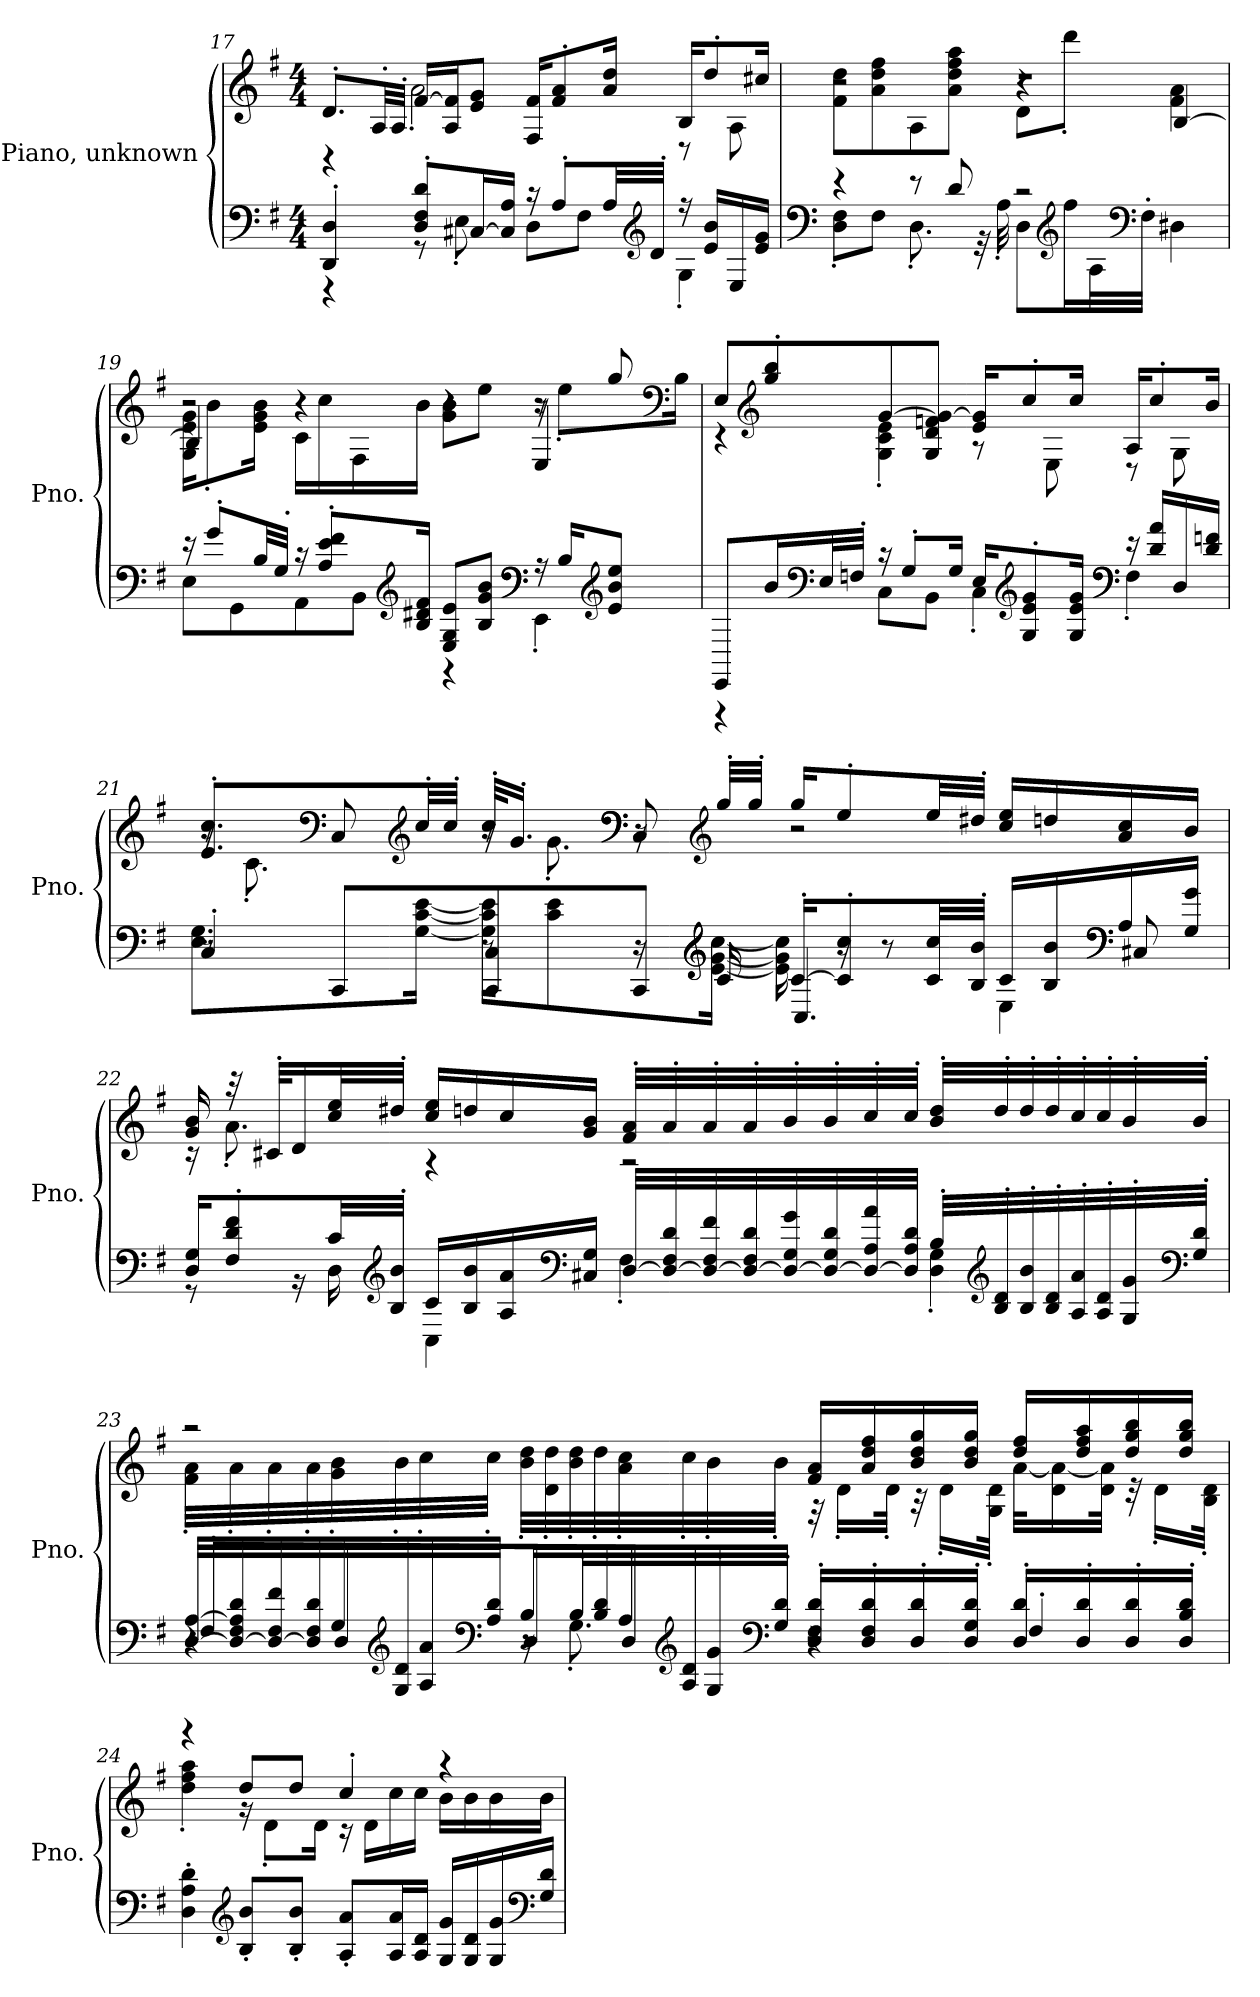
**kern	**kern
*part1	*part1
*staff2	*staff1
*I"Piano, unknown	*
*I'Pno.	*
!!LO:PB:g=z
*clefF4	*clefG2
*k[f#]	*k[f#]
*M4/4	*M4/4
=17	=17
*^	*^
4DD/' 4D/'	4r	8.d'/L	4r
.	.	32A'/LL	.
.	.	32A'/JJJ	.
8D/' 8F#/' 8d/'L	8r	[16f#/LL	2a'\
.	.	16A/ 16f#/]J	.
[16C#X/L	8E'\	8e/ 8g/J	.
16C#/] 16A/JJ	.	.	.
16r	8D\L	16F#/ 16f#/KL	.
8A'/L	.	8f#/' 8a/'	.
.	8F#\J	.	.
32A/LL	.	16a/ 16dd/Jk	.
*clefG2	*	*	*
32d'/JJJ	.	.	.
16r	4G'\	16B/KL	8r
16e/ 16b/LL	.	8dd'/	.
16E/	.	.	8A\
16e/ 16g/JJ	.	16cc#X/Jk	.
*	*	*v	*v
=18	=18	=18
*clefF4	*	*
*	*	*^
*	*	*	*^
4r	8D\' 8F#\'L	1r	8f#\ 8dd\L	2r
.	8F#\J	.	8a\ 8dd\ 8ff#\	.
8r	8.D'\	.	8A\	.
8d/	.	.	8a\ 8dd\ 8ff#\ 8aa\J	.
.	32r	.	.	.
.	32A'\	.	.	.
2r	8D\L	.	8d\L	4r
*clefG2	*	*	*	*
.	16ff#\L	.	8ddd'\J	.
.	32A\L	.	.	.
*clefF4	*	*	*	*
.	32F#'\JJJ	.	.	.
.	4D#X\	.	4f#\ 4a\	[4B/
!!LO:LB:g=z	!!	!!
=19	=19	=19	=19	=19
16r	8E\L	2r	16G\ 16e\ 16g\KL	4B/]
8g'/L	.	.	8b'\	.
.	8GG\	.	.	.
32B/LL	.	.	16e\ 16g\ 16b\Jk	.
32G'/JJJ	.	.	.	.
16r	8AA\	.	16c\LL	4r
8A/' 8e/' 8f#/'L	.	.	16cc\	.
.	8BB\J	.	16F#\	.
*clefG2	*	*	*	*
16B/ 16d#X/ 16f#/Jk	.	.	16b\JJ	.
8E/ 8G/ 8e/L	4r	4r	8g\ 8b\L	4r
8B/ 8g/ 8b/J	.	.	8ee\J	.
*clefF4	*	*	*	*
16r	4EE'\	8r	16r	4E/
16B/KL	.	.	8ee'\L	.
*clefG2	*	*	*	*
8e/ 8b/ 8ee/J	.	8gg/	.	.
*	*	*clefF4	*	*
.	.	.	16B\Jk	.
*	*	*	*v	*v
!!LO:LB:g=z
=20	=20	=20	=20
8EE/L	4r	8E/L	4r
*	*	*clefG2	*
16b/L	.	8gg/' 8bb/'	.
*clefF4	*	*	*
32E/L	.	.	.
32Fn'/JJJ	.	.	.
16r	8C\L	[8g/	4G\' 4c\' 4e\'
8G'/L	.	.	.
.	8BB\J	8G/ 8d/ 8fn/ 8g/_J	.
16G/Jk	.	.	.
16E/KL	4C'\	16e/ 16g/]KL	8r
*clefG2	*	*	*
8G/' 8e/' 8g/'	.	8cc'/	.
.	.	.	8E\
16G/ 16e/ 16g/Jk	.	16cc/Jk	.
*clefF4	*	*	*
16r	4F'\	16A/KL	8r
16d/ 16a/LL	.	8cc'/	.
16D/	.	.	8G\
16d/ 16fn/JJ	.	16b/Jk	.
!!LO:LB:g=z
=21	=21	=21	=21
*	*^	*	*^
4C'/	8.E\ 8.G\L	8r	8.e/' 8.cc/'L	16r	8r
.	.	.	.	8.c'\	.
*	*	*	*clefF4	*	*
.	.	8CC/L	.	.	8C/
*	*	*	*clefG2	*	*
.	[16G\ [16c\ [16e\Jk	.	32cc'/LL	.	.
.	.	.	32cc'/JJJ	.	.
8r	16G\] 16c\] 16e\]KL	8CC/ 8C/	32cc'/KLL	16r	8r
.	.	.	16.g'/JJ	.	.
.	8c\ 8e\	.	.	8.g'\	.
*	*	*	*clefF4	*	*
16r	.	8CC/J	16r	.	8C/
*clefG2	*	*	*clefG2	*	*
16c/	[16e\ [16g\ [16cc\Jk	.	32gg'/LLL	.	.
.	.	.	32gg'/JJJ	.	.
[16c'/KL	16e\] 16g\] 16cc\]	4.C/	16gg/KL	2r	2r
8c/]' 8cc/'	16r	.	8ee'/	.	.
.	8r	.	.	.	.
32c/ 32cc/LL	.	.	32ee/LL	.	.
32B/' 32b/'JJJ	.	.	32dd#X'/JJJ	.	.
16c/LL	4E\	.	16cc/ 16ee/LL	.	.
16B/ 16b/	.	.	16ddn/	.	.
*clefF4	*	*	*	*	*
16A/	.	8C#X/	16a/ 16cc/	.	.
16G/ 16g/JJ	.	.	16b/JJ	.	.
*	*v	*v	*	*	*
*	*	*	*v	*v
!!LO:LB:g=z
=22	=22	=22	=22
16D/ 16G/KL	8r	16g/ 16b/	16r
8F#/' 8d/' 8f#/'	.	32r	8.a'\
.	.	32c#X'/KLL	.
.	16r	16d/	.
32c/LL	16D\	32cc/ 32ee/L	.
*clefG2	*	*	*
32B/' 32b/'JJJ	.	32dd#X'/JJJ	.
16c/LL	4C\	16cc/ 16ee/LL	4r
16B/ 16b/	.	16ddn/	.
16A/ 16a/	.	16cc/	.
*clefF4	*	*	*
16C#X/ 16G/JJ	.	16g/ 16b/JJ	.
[32D/LLL	4F#'\	32f#/' 32a/'LLL	2r
32D/_ 32F#/ 32d/	.	32a'/	.
32D/_ 32F#/ 32f#/	.	32a'/	.
32D/_ 32F#/ 32d/	.	32a'/	.
32D/_ 32G/ 32g/	.	32b'/	.
32D/_ 32G/ 32d/	.	32b'/	.
32D/_ 32A/ 32a/	.	32cc'/	.
32D/] 32A/ 32d/JJJ	.	32cc'/JJJ	.
32B'/LLL	4D\' 4G\'	32b/' 32dd/'LLL	.
*clefG2	*	*	*
32B/' 32d/'	.	32dd'/	.
32B/' 32b/'	.	32dd'/	.
32B/' 32d/'	.	32dd'/	.
32A/' 32a/'	.	32cc'/	.
32A/' 32d/'	.	32cc'/	.
32G/' 32g/'	.	32b'/	.
*clefF4	*	*	*
32G/' 32d/'JJJ	.	32b'/JJJ	.
!!LO:LB:g=z	!!
=23	=23	=23	=23
*	*^	*	*
[32D/ [32A/LLL	4r	8F#'/L	2r	32f#\' 32a\'LLL
32D/_ 32F#/ 32A/] 32d/	.	.	.	32a'\
32D/_ 32F#/ 32f#/	.	.	.	32a'\
32D/] 32F#/ 32d/	.	.	.	32a'\
32G'/	.	8D/	.	32g\' 32b\'
*clefG2	*	*	*	*
32G/' 32d/'	.	.	.	32b'\
32A/' 32a/'	.	.	.	32cc'\
*clefF4	*	*	*	*
32A/' 32d/'JJJ	.	.	.	32cc'\JJJ
16B/LL	16r	8D/	.	32b\' 32dd\'LLL
.	.	.	.	32d\' 32dd\'
32B'/L	8.G'\	.	.	32b\' 32dd\'
32B/' 32d/'	.	.	.	32dd'\
32A'/	.	8D/J	.	32a\' 32cc\'
*clefG2	*	*	*	*
32A/' 32d/'	.	.	.	32cc'\
32G/' 32g/'	.	.	.	32b'\
*clefF4	*	*	*	*
32G/' 32d/'JJJ	.	.	.	32b'\JJJ
16D/' 16F#/' 16d/'LL	2r	4r	16f#/ 16a/LL	32r
.	.	.	.	16d'\LL
16D/' 16F#/' 16d/'	.	.	16a/ 16dd/ 16ff#/	.
.	.	.	.	32d'\JJk
16D/' 16d/'	.	.	16b/ 16dd/ 16gg/	32r
.	.	.	.	16d'\LL
16D/' 16G/' 16d/'JJ	.	.	16b/ 16dd/ 16gg/JJ	.
.	.	.	.	32G\' 32d\'JJk
16D/' 16d/'LL	.	4F#'/	16dd/ 16ff#/LL	[32a\KLL
.	.	.	.	16d\ 16a\_
16D/' 16d/'	.	.	16dd/ 16ff#/ 16aa/	.
.	.	.	.	32d\ 32a\]JJk
16D/' 16d/'	.	.	16dd/ 16gg/ 16bb/	32r
.	.	.	.	16d'\LL
16D/' 16B/' 16d/'JJ	.	.	16dd/ 16gg/ 16bb/JJ	.
.	.	.	.	32B\' 32d\'JJk
*v	*v	*v	*	*
!!LO:PB:g=z	!!
=24	=24	=24
4D\' 4A\' 4d\'	4r	4dd\' 4ff#\' 4aa\'
*clefG2	*	*
8B/' 8b/'L	8dd/L	16r
.	.	8d'\L
8B/' 8b/'J	8dd/J	.
.	.	16d\Jk
8A/' 8a/'L	4cc'/	16r
.	.	16d\LL
16A/ 16a/L	.	16cc\
16A/ 16d/JJ	.	16cc\JJ
16G/ 16g/LL	4r	16b\LL
16G/ 16d/	.	16b\
16G/ 16g/	.	16b\
*clefF4	*	*
16G/ 16d/JJ	.	16b\JJ
*	*v	*v
=	=
*-	*-
